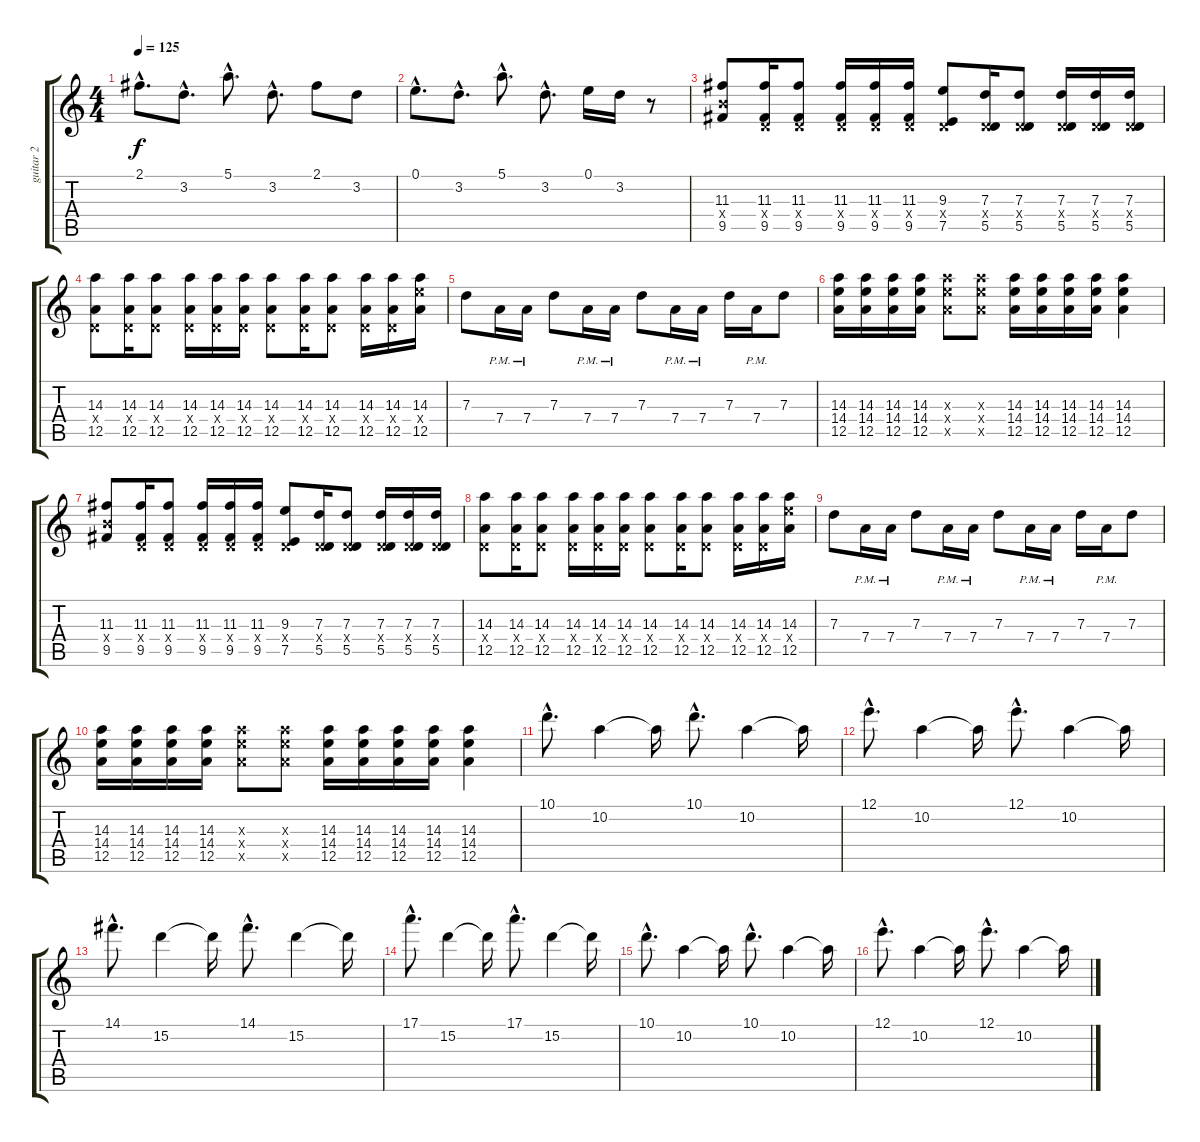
\track ("guitar 2" "guitar 2") {instrument distortionguitar}
\staff {score tabs}
\tuning (E4 B3 G3 D3 A2 E2) {hide}
\ts (4 4)
\tempo 125
\clef g2
\ks c
2.1{hac}.8{d dy f} 3.2{hac}.8{d} 5.1{hac}.8{d} 3.2{hac}.8{d} 2.1.8 3.2.8 |
0.1{hac}.8{d} 3.2{hac}.8{d} 5.1{hac}.8{d} 3.2{hac}.8{d} 0.1.16 3.2.16 r.8 |
(11.3 9.4{x} 9.5).8 (11.3 0.4{x} 9.5).16 (11.3 0.4{x} 9.5).8 (11.3 0.4{x} 9.5).16 (11.3 0.4{x} 9.5).16 (11.3 0.4{x} 9.5).16 (9.3 0.4{x} 7.5).8 (7.3 0.4{x} 5.5).16 (7.3 0.4{x} 5.5).8 (7.3 0.4{x} 5.5).16 (7.3 0.4{x} 5.5).16 (7.3 0.4{x} 5.5).16 |
(14.3 0.4{x} 12.5).8 (14.3 0.4{x} 12.5).16 (14.3 0.4{x} 12.5).8 (14.3 0.4{x} 12.5).16 (14.3 0.4{x} 12.5).16 (14.3 0.4{x} 12.5).16 (14.3 0.4{x} 12.5).8 (14.3 0.4{x} 12.5).16 (14.3 0.4{x} 12.5).8 (14.3 0.4{x} 12.5).16 (14.3 0.4{x} 12.5).16 (14.3 14.4{x} 12.5).16 |
7.3.8 7.4{pm}.16 7.4{pm}.16 7.3.8 7.4{pm}.16 7.4{pm}.16 7.3.8 7.4{pm}.16 7.4{pm}.16 7.3.16 7.4{pm}.16 7.3.8 |
(14.3 14.4 12.5).16 (14.3 14.4 12.5).16 (14.3 14.4 12.5).16 (14.3 14.4 12.5).16 (14.3{x} 14.4{x} 12.5{x}).8 (14.3{x} 14.4{x} 12.5{x}).8 (14.3 14.4 12.5).16 (14.3 14.4 12.5).16 (14.3 14.4 12.5).16 (14.3 14.4 12.5).16 (14.3 14.4 12.5).4 |
(11.3 9.4{x} 9.5).8 (11.3 0.4{x} 9.5).16 (11.3 0.4{x} 9.5).8 (11.3 0.4{x} 9.5).16 (11.3 0.4{x} 9.5).16 (11.3 0.4{x} 9.5).16 (9.3 0.4{x} 7.5).8 (7.3 0.4{x} 5.5).16 (7.3 0.4{x} 5.5).8 (7.3 0.4{x} 5.5).16 (7.3 0.4{x} 5.5).16 (7.3 0.4{x} 5.5).16 |
(14.3 0.4{x} 12.5).8 (14.3 0.4{x} 12.5).16 (14.3 0.4{x} 12.5).8 (14.3 0.4{x} 12.5).16 (14.3 0.4{x} 12.5).16 (14.3 0.4{x} 12.5).16 (14.3 0.4{x} 12.5).8 (14.3 0.4{x} 12.5).16 (14.3 0.4{x} 12.5).8 (14.3 0.4{x} 12.5).16 (14.3 0.4{x} 12.5).16 (14.3 14.4{x} 12.5).16 |
7.3.8 7.4{pm}.16 7.4{pm}.16 7.3.8 7.4{pm}.16 7.4{pm}.16 7.3.8 7.4{pm}.16 7.4{pm}.16 7.3.16 7.4{pm}.16 7.3.8 |
(14.3 14.4 12.5).16 (14.3 14.4 12.5).16 (14.3 14.4 12.5).16 (14.3 14.4 12.5).16 (14.3{x} 14.4{x} 12.5{x}).8 (14.3{x} 14.4{x} 12.5{x}).8 (14.3 14.4 12.5).16 (14.3 14.4 12.5).16 (14.3 14.4 12.5).16 (14.3 14.4 12.5).16 (14.3 14.4 12.5).4 |
10.1{hac}.8{d} 10.2.4 10.2{t}.16 10.1{hac}.8{d} 10.2.4 10.2{t}.16 |
12.1{hac}.8{d} 10.2.4 10.2{t}.16 12.1{hac}.8{d} 10.2.4 10.2{t}.16 |
14.1{hac}.8{d} 15.2.4 15.2{t}.16 14.1{hac}.8{d} 15.2.4 15.2{t}.16 |
17.1{hac}.8{d} 15.2.4 15.2{t}.16 17.1{hac}.8{d} 15.2.4 15.2{t}.16 |
10.1{hac}.8{d} 10.2.4 10.2{t}.16 10.1{hac}.8{d} 10.2.4 10.2{t}.16 |
12.1{hac}.8{d} 10.2.4 10.2{t}.16 12.1{hac}.8{d} 10.2.4 10.2{t}.16
